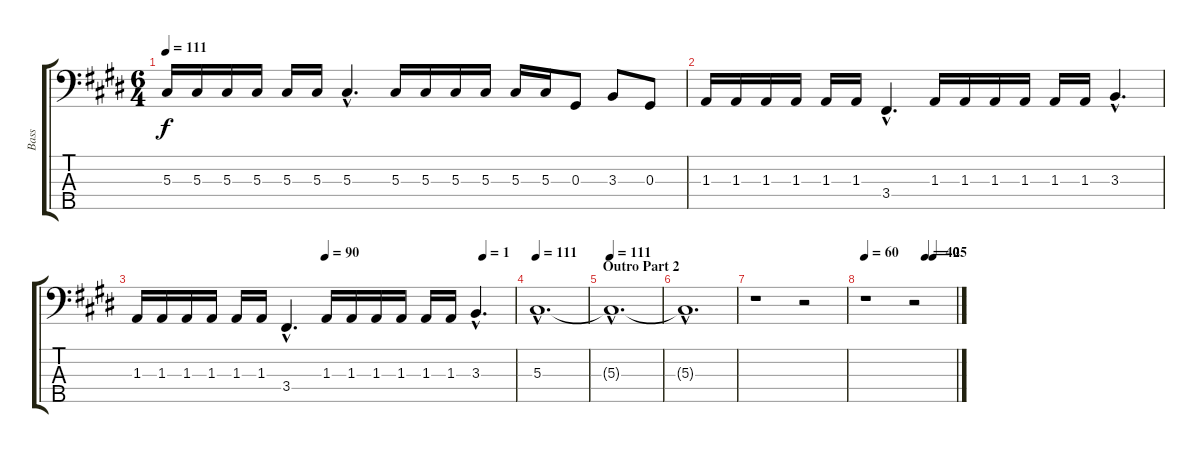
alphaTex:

\track ("Bass" "Bass") {instrument electricbassfinger}
\staff {score tabs}
\tuning (Gb2 Db2 Ab1 Eb1 Bb0) {hide}
\ts (6 4)
\tempo 111
\clef f4
\ks c#minor
5.3.16{dy f} 5.3.16 5.3.16 5.3.16 5.3.16 5.3.16 5.3{hac}.4{d} 5.3.16 5.3.16 5.3.16 5.3.16 5.3.16 5.3.16 0.3.8 3.3.8 0.3.8 |
1.3.16 1.3.16 1.3.16 1.3.16 1.3.16 1.3.16 3.4{hac}.4{d} 1.3.16 1.3.16 1.3.16 1.3.16 1.3.16 1.3.16 3.3{hac}.4{d} |
\tempo (90 0.5)
\tempo (1 0.9166666666666666)
1.3.16 1.3.16 1.3.16 1.3.16 1.3.16 1.3.16 3.4{hac}.4{d} 1.3.16 1.3.16 1.3.16 1.3.16 1.3.16 1.3.16 3.3{hac}.4{d} |
\tempo 111
5.3{hac}.1{d} |
\section ("" "Outro Part 2")
\tempo 111
5.3{hac t}.1{d} |
5.3{hac t}.1{d} |
r.1 r.2 |
\tempo 60
\tempo (40 0.6666666666666666)
\tempo (25 0.75)
r.1 r.2
